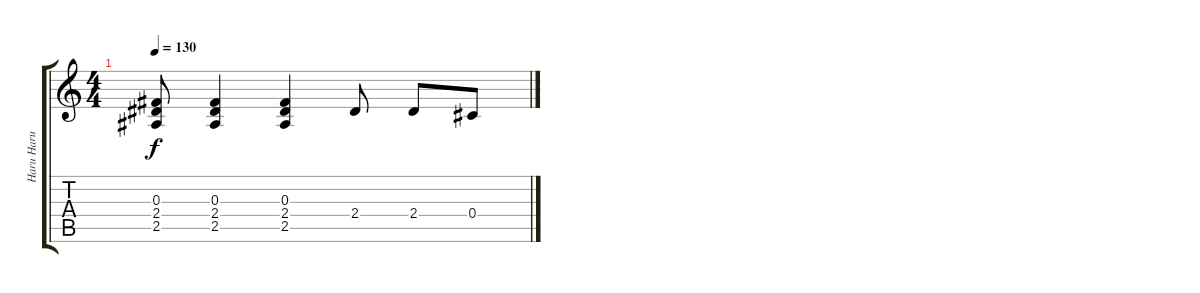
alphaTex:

\track ("Haru Haru" "Haru Haru") {instrument acousticguitarsteel}
\staff {score tabs}
\tuning (Eb4 Bb3 Gb3 Db3 Ab2 Eb2) {hide}
\ts (4 4)
\tempo 130
\clef g2
\ks c
(0.3 2.4 2.5).8{dy f} (0.3 2.4 2.5).4 (0.3 2.4 2.5).4 2.4.8 2.4.8 0.4.8
